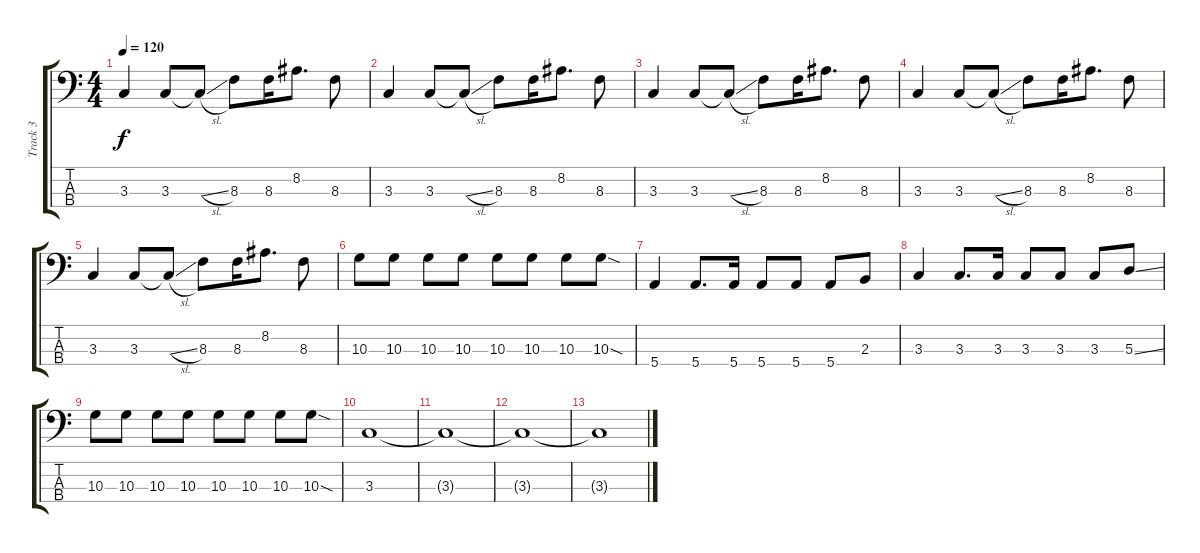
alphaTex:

\track ("Track 3" "Track 3") {instrument electricbassfinger}
\staff {score tabs}
\tuning (G2 D2 A1 E1) {hide}
\ts (4 4)
\tempo 120
\clef f4
\ks c
3.3.4{dy f} 3.3.8 3.3{sl t}.8 8.3.8 8.3.16 8.2.8{d} 8.3.8 |
3.3.4 3.3.8 3.3{sl t}.8 8.3.8 8.3.16 8.2.8{d} 8.3.8 |
3.3.4 3.3.8 3.3{sl t}.8 8.3.8 8.3.16 8.2.8{d} 8.3.8 |
3.3.4 3.3.8 3.3{sl t}.8 8.3.8 8.3.16 8.2.8{d} 8.3.8 |
3.3.4 3.3.8 3.3{sl t}.8 8.3.8 8.3.16 8.2.8{d} 8.3.8 |
10.3.8 10.3.8 10.3.8 10.3.8 10.3.8 10.3.8 10.3.8 10.3{sod}.8 |
5.4.4 5.4.8{d} 5.4.16 5.4.8 5.4.8 5.4.8 2.3.8 |
3.3.4 3.3.8{d} 3.3.16 3.3.8 3.3.8 3.3.8 5.3{ss}.8 |
10.3.8 10.3.8 10.3.8 10.3.8 10.3.8 10.3.8 10.3.8 10.3{sod}.8 |
3.3.1 |
3.3{t}.1 |
3.3{t}.1 |
3.3{t}.1
